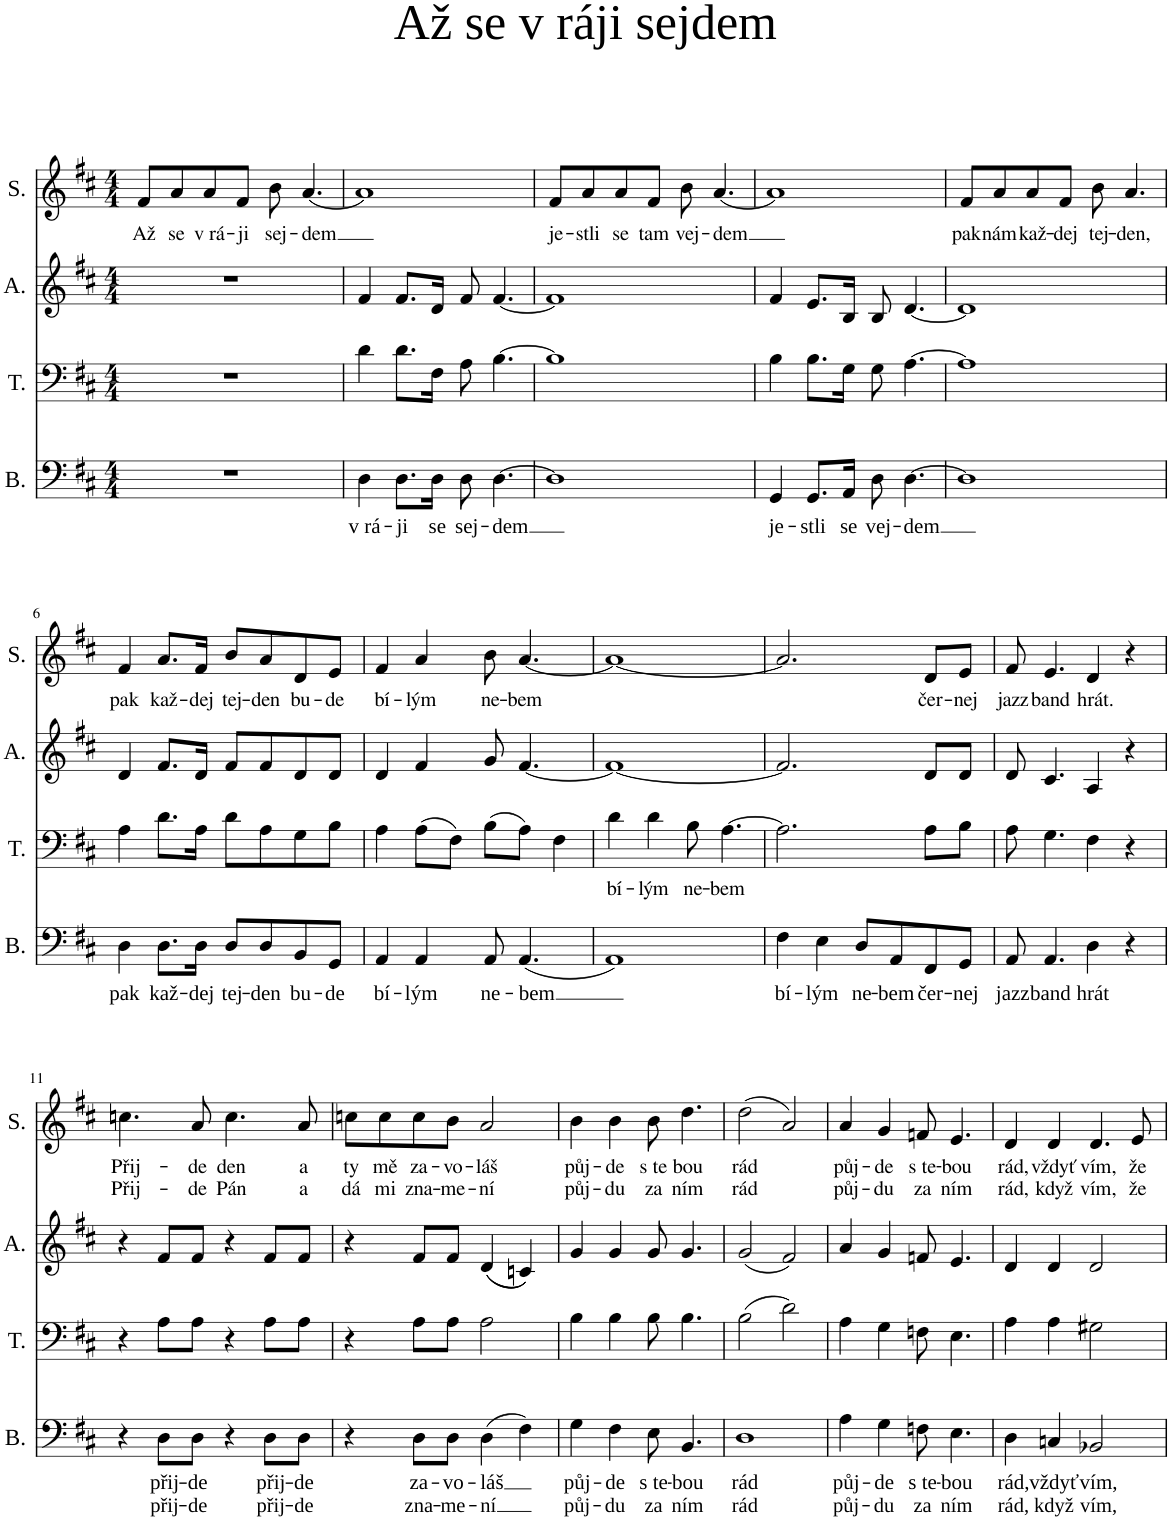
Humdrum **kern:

**kern	**text	**text	**kern	**text	**kern	**kern	**text	**text
*part4	*part4	*part4	*part3	*part3	*part2	*part1	*part1	*part1
*staff4	*staff4	*staff4	*staff3	*staff3	*staff2	*staff1	*staff1	*staff1
*I"B.	*	*	*I"T.	*	*I"A.	*I"S.	*	*
*I'B.	*	*	*I'T.	*	*I'A.	*I'S.	*	*
*clefF4	*	*	*clefF4	*	*clefG2	*clefG2	*	*
*	*	*	*	*	*	*Trd1c2	*	*
*k[f#c#]	*	*	*k[f#c#]	*	*k[f#c#]	*k[f#c#]	*	*
*M4/4	*	*	*M4/4	*	*M4/4	*M4/4	*	*
=1	=1	=1	=1	=1	=1	=1	=1	=1
!	!	!	!	!	!	!	!LO:LY:b	!
1r	.	.	1r	.	1r	8f#/L	Až	.
!	!	!	!	!	!	!	!LO:LY:b	!
.	.	.	.	.	.	8a/	se	.
!	!	!	!	!	!	!	!LO:LY:b	!
.	.	.	.	.	.	8a/	v rá-	.
!	!	!	!	!	!	!	!LO:LY:b	!
.	.	.	.	.	.	8f#/J	-ji	.
!	!	!	!	!	!	!	!LO:LY:b	!
.	.	.	.	.	.	8b\	sej-	.
!	!	!	!	!	!	!	!LO:LY:b	!
.	.	.	.	.	.	[4.a/	-dem	.
=2	=2	=2	=2	=2	=2	=2	=2	=2
!	!LO:LY:b	!	!	!	!	!	!	!
4D\	v rá-	.	4d\	.	4f#/	1a]	.	.
!	!LO:LY:b	!	!	!	!	!	!	!
8.D\L	-ji	.	8.d\L	.	8.f#/L	.	.	.
!	!LO:LY:b	!	!	!	!	!	!	!
16D\Jk	se	.	16F#\Jk	.	16d/Jk	.	.	.
!	!LO:LY:b	!	!	!	!	!	!	!
8D\	sej-	.	8A\	.	8f#/	.	.	.
!	!LO:LY:b	!	!	!	!	!	!	!
[4.D\	-dem	.	[4.B\	.	[4.f#/	.	.	.
=3	=3	=3	=3	=3	=3	=3	=3	=3
!	!	!	!	!	!	!	!LO:LY:b	!
1D]	.	.	1B]	.	1f#]	8f#/L	je-	.
!	!	!	!	!	!	!	!LO:LY:b	!
.	.	.	.	.	.	8a/	-stli	.
!	!	!	!	!	!	!	!LO:LY:b	!
.	.	.	.	.	.	8a/	se	.
!	!	!	!	!	!	!	!LO:LY:b	!
.	.	.	.	.	.	8f#/J	tam	.
!	!	!	!	!	!	!	!LO:LY:b	!
.	.	.	.	.	.	8b\	vej-	.
!	!	!	!	!	!	!	!LO:LY:b	!
.	.	.	.	.	.	[4.a/	-dem	.
=4	=4	=4	=4	=4	=4	=4	=4	=4
!	!LO:LY:b	!	!	!	!	!	!	!
4GG/	je-	.	4B\	.	4f#/	1a]	.	.
!	!LO:LY:b	!	!	!	!	!	!	!
8.GG/L	-stli	.	8.B\L	.	8.e/L	.	.	.
!	!LO:LY:b	!	!	!	!	!	!	!
16AA/Jk	se	.	16G\Jk	.	16B/Jk	.	.	.
!	!LO:LY:b	!	!	!	!	!	!	!
8D\	vej-	.	8G\	.	8B/	.	.	.
!	!LO:LY:b	!	!	!	!	!	!	!
[4.D\	-dem	.	[4.A\	.	[4.d/	.	.	.
=5	=5	=5	=5	=5	=5	=5	=5	=5
!	!	!	!	!	!	!	!LO:LY:b	!
1D]	.	.	1A]	.	1d]	8f#/L	pak	.
!	!	!	!	!	!	!	!LO:LY:b	!
.	.	.	.	.	.	8a/	nám	.
!	!	!	!	!	!	!	!LO:LY:b	!
.	.	.	.	.	.	8a/	kaž-	.
!	!	!	!	!	!	!	!LO:LY:b	!
.	.	.	.	.	.	8f#/J	-dej	.
!	!	!	!	!	!	!	!LO:LY:b	!
.	.	.	.	.	.	8b\	tej-	.
!	!	!	!	!	!	!	!LO:LY:b	!
.	.	.	.	.	.	4.a/	-den,	.
!!LO:LB:g=z
=6	=6	=6	=6	=6	=6	=6	=6	=6
!	!LO:LY:b	!	!	!	!	!	!LO:LY:b	!
4D\	pak	.	4A\	.	4d/	4f#/	pak	.
!	!LO:LY:b	!	!	!	!	!	!LO:LY:b	!
8.D\L	kaž-	.	8.d\L	.	8.f#/L	8.a/L	kaž-	.
!	!LO:LY:b	!	!	!	!	!	!LO:LY:b	!
16D\Jk	-dej	.	16A\Jk	.	16d/Jk	16f#/Jk	-dej	.
!	!LO:LY:b	!	!	!	!	!	!LO:LY:b	!
8D/L	tej-	.	8d\L	.	8f#/L	8b/L	tej-	.
!	!LO:LY:b	!	!	!	!	!	!LO:LY:b	!
8D/	-den	.	8A\	.	8f#/	8a/	-den	.
!	!LO:LY:b	!	!	!	!	!	!LO:LY:b	!
8BB/	bu-	.	8G\	.	8d/	8d/	bu-	.
!	!LO:LY:b	!	!	!	!	!	!LO:LY:b	!
8GG/J	-de	.	8B\J	.	8d/J	8e/J	-de	.
=7	=7	=7	=7	=7	=7	=7	=7	=7
!	!LO:LY:b	!	!	!	!	!	!LO:LY:b	!
4AA/	bí-	.	4A\	.	4d/	4f#/	bí-	.
!	!LO:LY:b	!	!	!	!	!	!LO:LY:b	!
4AA/	-lým	.	(8A\L	.	4f#/	4a/	-lým	.
.	.	.	8F#\J)	.	.	.	.	.
!	!LO:LY:b	!	!	!	!	!	!LO:LY:b	!
8AA/	ne-	.	(8B\L	.	8g/	8b\	ne-	.
!	!LO:LY:b	!	!	!	!	!	!LO:LY:b	!
(4.AA/	-bem	.	8A\J)	.	[4.f#/	[4.a/	-bem	.
.	.	.	4F#\	.	.	.	.	.
=8	=8	=8	=8	=8	=8	=8	=8	=8
!	!	!	!	!LO:LY:b	!	!	!	!
1AA)	.	.	4d\	bí-	1f#_	1a_	.	.
!	!	!	!	!LO:LY:b	!	!	!	!
.	.	.	4d\	-lým	.	.	.	.
!	!	!	!	!LO:LY:b	!	!	!	!
.	.	.	8B\	ne-	.	.	.	.
!	!	!	!	!LO:LY:b	!	!	!	!
.	.	.	[4.A\	-bem	.	.	.	.
=9	=9	=9	=9	=9	=9	=9	=9	=9
!	!LO:LY:b	!	!	!	!	!	!	!
4F#\	bí-	.	2.A\]	.	2.f#/]	2.a/]	.	.
!	!LO:LY:b	!	!	!	!	!	!	!
4E\	-lým	.	.	.	.	.	.	.
!	!LO:LY:b	!	!	!	!	!	!	!
8D/L	ne-	.	.	.	.	.	.	.
!	!LO:LY:b	!	!	!	!	!	!	!
8AA/	-bem	.	.	.	.	.	.	.
!	!LO:LY:b	!	!	!	!	!	!LO:LY:b	!
8FF#/	čer-	.	8A\L	.	8d/L	8d/L	čer-	.
!	!LO:LY:b	!	!	!	!	!	!LO:LY:b	!
8GG/J	-nej	.	8B\J	.	8d/J	8e/J	-nej	.
=10	=10	=10	=10	=10	=10	=10	=10	=10
!	!LO:LY:b	!	!	!	!	!	!LO:LY:b	!
8AA/	jazz	.	8A\	.	8d/	8f#/	jazz	.
!	!LO:LY:b	!	!	!	!	!	!LO:LY:b	!
4.AA/	band	.	4.G\	.	4.c#/	4.e/	band	.
!	!LO:LY:b	!	!	!	!	!	!LO:LY:b	!
4D\	hrát	.	4F#\	.	4A/	4d/	hrát.	.
4r	.	.	4r	.	4r	4r	.	.
!!LO:LB:g=z
=11	=11	=11	=11	=11	=11	=11	=11	=11
!	!	!	!	!	!	!	!LO:LY:b	!LO:LY:b
4r	.	.	4r	.	4r	4.ccn\	Přij-	Přij-
!	!LO:LY:b	!LO:LY:b	!	!	!	!	!	!
8D\L	přij-	přij-	8A\L	.	8f#/L	.	.	.
!	!LO:LY:b	!LO:LY:b	!	!	!	!	!LO:LY:b	!LO:LY:b
8D\J	-de	-de	8A\J	.	8f#/J	8a/	-de	-de
!	!	!	!	!	!	!	!LO:LY:b	!LO:LY:b
4r	.	.	4r	.	4r	4.cc\	den	Pán
!	!LO:LY:b	!LO:LY:b	!	!	!	!	!	!
8D\L	přij-	přij-	8A\L	.	8f#/L	.	.	.
!	!LO:LY:b	!LO:LY:b	!	!	!	!	!LO:LY:b	!LO:LY:b
8D\J	-de	-de	8A\J	.	8f#/J	8a/	a	a
=12	=12	=12	=12	=12	=12	=12	=12	=12
!	!	!	!	!	!	!	!LO:LY:b	!LO:LY:b
4r	.	.	4r	.	4r	8ccn\L	ty	dá
!	!	!	!	!	!	!	!LO:LY:b	!LO:LY:b
.	.	.	.	.	.	8cc\	mě	mi
!	!LO:LY:b	!LO:LY:b	!	!	!	!	!LO:LY:b	!LO:LY:b
8D\L	za-	zna-	8A\L	.	8f#/L	8cc\	za-	zna-
!	!LO:LY:b	!LO:LY:b	!	!	!	!	!LO:LY:b	!LO:LY:b
8D\J	-vo-	-me-	8A\J	.	8f#/J	8b\J	-vo-	-me-
!	!LO:LY:b	!LO:LY:b	!	!	!	!	!LO:LY:b	!LO:LY:b
(4D\	-láš	-ní	2A\	.	((4d/	2a/	-láš	-ní
4F#\)	.	.	.	.	4cn/))	.	.	.
=13	=13	=13	=13	=13	=13	=13	=13	=13
!	!LO:LY:b	!LO:LY:b	!	!	!	!	!LO:LY:b	!LO:LY:b
4G\	půj-	půj-	4B\	.	4g/	4b\	půj-	půj-
!	!LO:LY:b	!LO:LY:b	!	!	!	!	!LO:LY:b	!LO:LY:b
4F#\	-de	-du	4B\	.	4g/	4b\	-de	-du
!	!LO:LY:b	!LO:LY:b	!	!	!	!	!LO:LY:b	!LO:LY:b
8E\	s te-	za	8B\	.	8g/	8b\	s te	za
!	!LO:LY:b	!LO:LY:b	!	!	!	!	!LO:LY:b	!LO:LY:b
4.BB/	-bou	ním	4.B\	.	4.g/	4.dd\	bou	ním
=14	=14	=14	=14	=14	=14	=14	=14	=14
!	!LO:LY:b	!LO:LY:b	!	!	!	!	!LO:LY:b	!LO:LY:b
1D	rád	rád	(2B\	.	(2g/	(2dd\	rád	rád
.	.	.	2d\)	.	2f#/)	2a/)	.	.
=15	=15	=15	=15	=15	=15	=15	=15	=15
!	!LO:LY:b	!LO:LY:b	!	!	!	!	!LO:LY:b	!LO:LY:b
4A\	půj-	půj-	4A\	.	4a/	4a/	půj-	půj-
!	!LO:LY:b	!LO:LY:b	!	!	!	!	!LO:LY:b	!LO:LY:b
4G\	-de	-du	4G\	.	4g/	4g/	-de	-du
!	!LO:LY:b	!LO:LY:b	!	!	!	!	!LO:LY:b	!LO:LY:b
8Fn\	s te-	za	8Fn\	.	8fn/	8fn/	s te-	za
!	!LO:LY:b	!LO:LY:b	!	!	!	!	!LO:LY:b	!LO:LY:b
4.E\	-bou	ním	4.E\	.	4.e/	4.e/	-bou	ním
=16	=16	=16	=16	=16	=16	=16	=16	=16
!	!LO:LY:b	!LO:LY:b	!	!	!	!	!LO:LY:b	!LO:LY:b
4D\	rád,	rád,	4A\	.	4d/	4d/	rád,	rád,
!	!LO:LY:b	!LO:LY:b	!	!	!	!	!LO:LY:b	!LO:LY:b
4Cn/	vždyť	když	4A\	.	4d/	4d/	vždyť	když
!	!LO:LY:b	!LO:LY:b	!	!	!	!	!LO:LY:b	!LO:LY:b
2BB-X/	vím,	vím,	2G#X\	.	2d/	4.d/	vím,	vím,
!	!	!	!	!	!	!	!LO:LY:b	!LO:LY:b
.	.	.	.	.	.	8e/	že	že
=	=	=	=	=	=	=	=	=
*-	*-	*-	*-	*-	*-	*-	*-	*-
